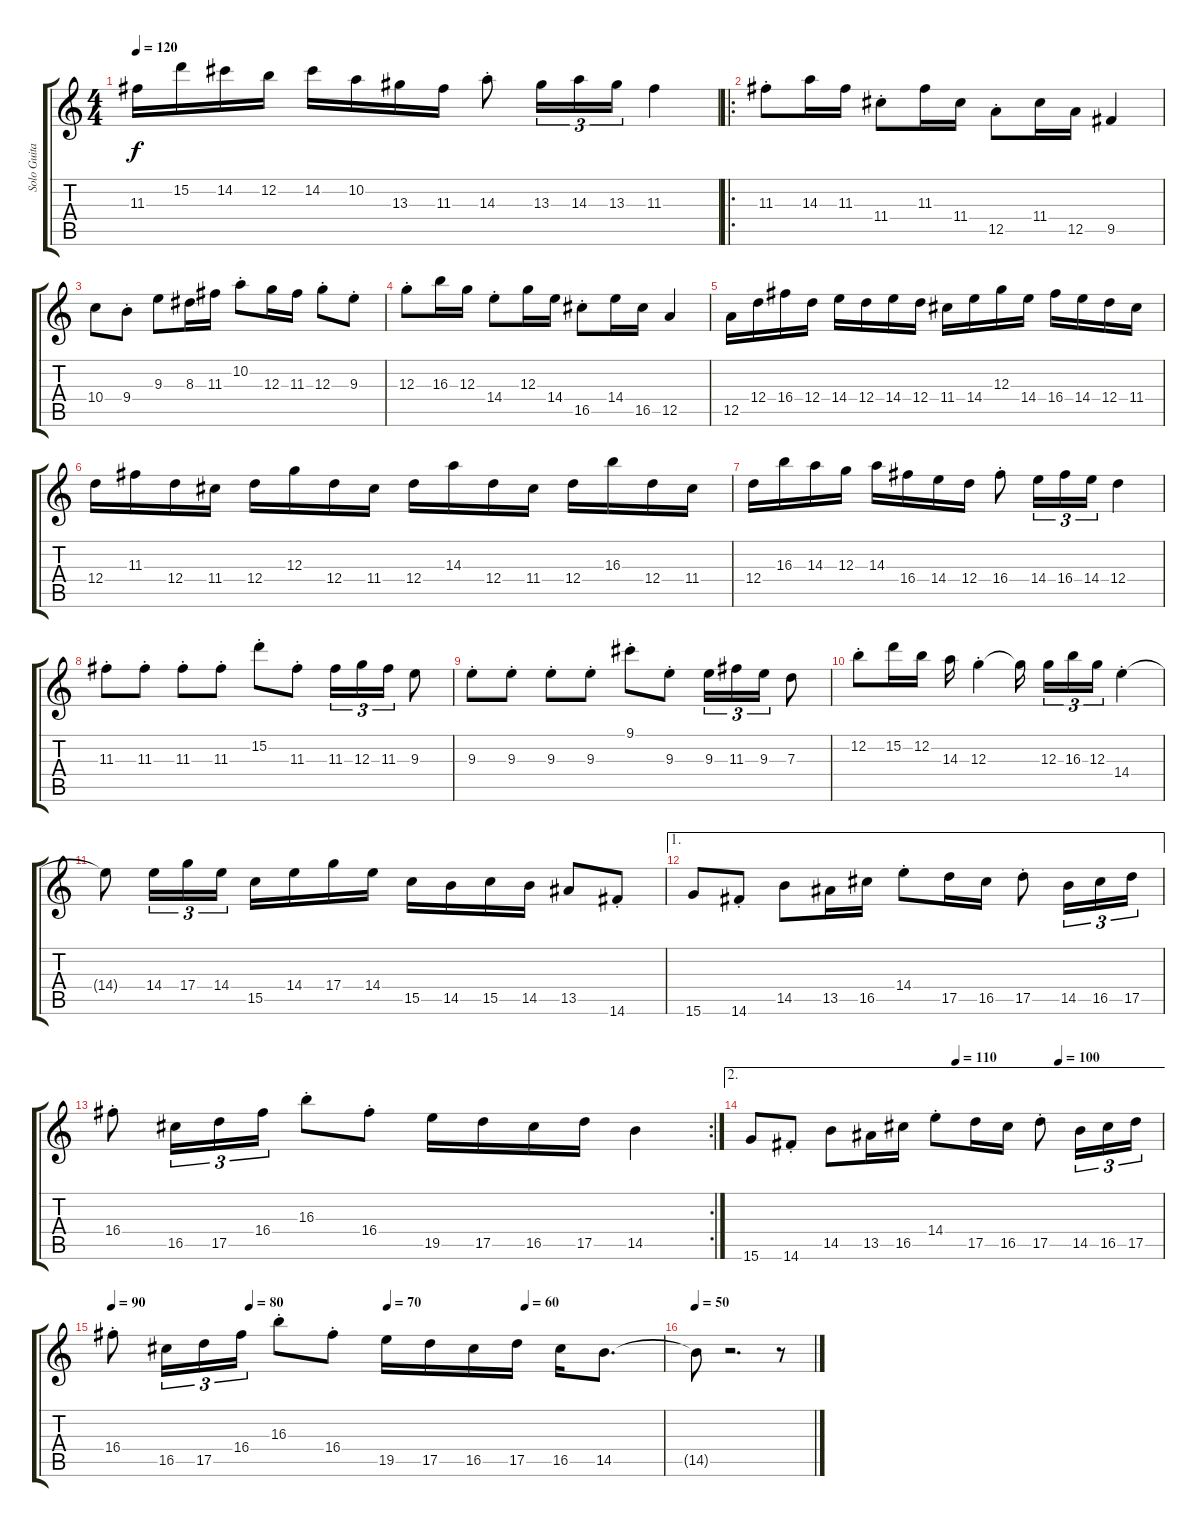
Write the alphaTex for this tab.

\track ("Solo Guitar" "Solo Guita") {instrument overdrivenguitar}
\staff {score tabs}
\tuning (E4 B3 G3 D3 A2 E2) {hide}
\ts (4 4)
\tempo 120
\clef g2
\ks c
11.3.16{dy f} 15.2.16 14.2.16 12.2.16 14.2.16 10.2.16 13.3.16 11.3.16 14.3{st}.8 13.3.16{tu (3 2)} 14.3.16{tu (3 2)} 13.3.16{tu (3 2)} 11.3.4 |
\ro
11.3{st}.8 14.3.16 11.3.16 11.4{st}.8 11.3.16 11.4.16 12.5{st}.8 11.4.16 12.5.16 9.5.4 |
10.4.8 9.4{st}.8 9.3.8 8.3.16 11.3.16 10.2{st}.8 12.3.16 11.3.16 12.3{st}.8 9.3{st}.8 |
12.3{st}.8 16.3.16 12.3.16 14.4{st}.8 12.3.16 14.4.16 16.5{st}.8 14.4.16 16.5.16 12.5.4 |
12.5.16 12.4.16 16.4.16 12.4.16 14.4.16 12.4.16 14.4.16 12.4.16 11.4.16 14.4.16 12.3.16 14.4.16 16.4.16 14.4.16 12.4.16 11.4.16 |
12.4.16 11.3.16 12.4.16 11.4.16 12.4.16 12.3.16 12.4.16 11.4.16 12.4.16 14.3.16 12.4.16 11.4.16 12.4.16 16.3.16 12.4.16 11.4.16 |
12.4.16 16.3.16 14.3.16 12.3.16 14.3.16 16.4.16 14.4.16 12.4.16 16.4{st}.8 14.4.16{tu (3 2)} 16.4.16{tu (3 2)} 14.4.16{tu (3 2)} 12.4.4 |
11.3{st}.8 11.3{st}.8 11.3{st}.8 11.3{st}.8 15.2{st}.8 11.3{st}.8 11.3.16{tu (3 2)} 12.3.16{tu (3 2)} 11.3.16{tu (3 2)} 9.3.8 |
9.3{st}.8 9.3{st}.8 9.3{st}.8 9.3{st}.8 9.1{st}.8 9.3{st}.8 9.3.16{tu (3 2)} 11.3.16{tu (3 2)} 9.3.16{tu (3 2)} 7.3.8 |
12.2{st}.8 15.2.16 12.2.16 14.3.16 12.3{st}.4 12.3{t}.16{beam splitsecondary} 12.3.16{tu (3 2)} 16.3.16{tu (3 2)} 12.3.16{tu (3 2)} 14.4{st}.4 |
14.4{t}.8 14.4.16{tu (3 2)} 17.4.16{tu (3 2)} 14.4.16{tu (3 2)} 15.5.16 14.4.16 17.4.16 14.4.16 15.5.16 14.5.16 15.5.16 14.5.16 13.5.8 14.6{st}.8 |
\ae 1
15.6.8 14.6{st}.8 14.5.8 13.5.16 16.5.16 14.4{st}.8 17.5.16 16.5.16 17.5{st}.8 14.5.16{tu (3 2)} 16.5.16{tu (3 2)} 17.5.16{tu (3 2)} |
\rc 2
16.4{st}.8 16.5.16{tu (3 2)} 17.5.16{tu (3 2)} 16.4.16{tu (3 2)} 16.3{st}.8 16.4{st}.8 19.5.16 17.5.16 16.5.16 17.5.16 14.5.4 |
\ae 2
\tempo (110 0.5)
\tempo (100 0.75)
15.6.8 14.6{st}.8 14.5.8 13.5.16 16.5.16 14.4{st}.8 17.5.16 16.5.16 17.5{st}.8 14.5.16{tu (3 2)} 16.5.16{tu (3 2)} 17.5.16{tu (3 2)} |
\tempo 90
\tempo (80 0.25)
\tempo (70 0.5)
\tempo (60 0.75)
16.4{st}.8 16.5.16{tu (3 2)} 17.5.16{tu (3 2)} 16.4.16{tu (3 2)} 16.3{st}.8 16.4{st}.8 19.5.16 17.5.16 16.5.16 17.5.16 16.5.16 14.5.8{d} |
\tempo 50
14.5{t}.8 r.2{d} r.8
